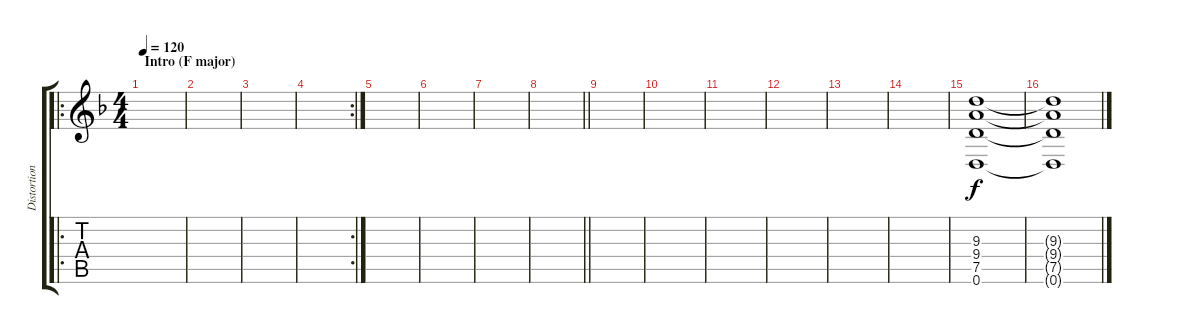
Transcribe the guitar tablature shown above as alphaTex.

\track ("Distortion Guitar 2" "Distortion") {instrument distortionguitar}
\staff {score tabs}
\tuning (D4 A3 F3 C3 G2 D2) {hide}
\ro
\ts (4 4)
\section ("" "Intro (F major)")
\tempo 120
\clef g2
\ks f
|
|
|
\rc 2
|
|
|
|
\barLineRight lightlight
|
|
|
|
|
|
|
(9.3 9.4 7.5 0.6).1 |
(9.3{t} 9.4{t} 7.5{t} 0.6{t}).1
